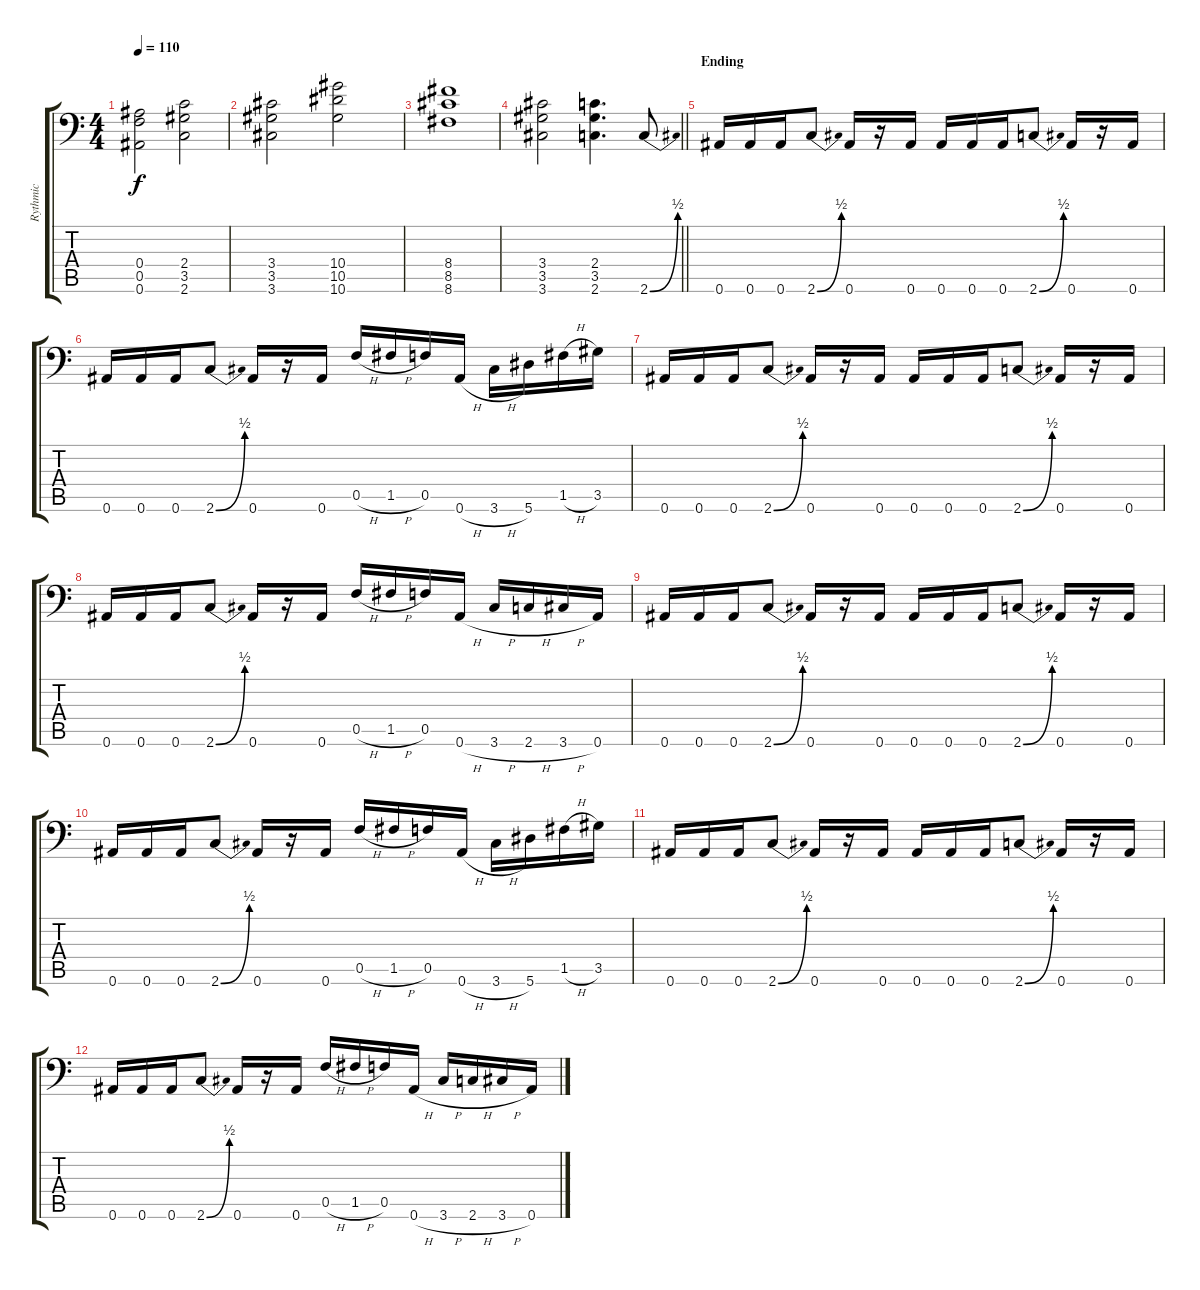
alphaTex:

\track ("Rythmic" "Rythmic") {instrument distortionguitar}
\staff {score tabs}
\tuning (C4 G3 Eb3 Bb2 F2 Bb1) {hide}
\ts (4 4)
\tempo 110
\clef f4
\ks c
(0.4 0.5 0.6).2{dy f} (2.4 3.5 2.6).2 |
(3.4 3.5 3.6).2 (10.4 10.5 10.6).2 |
(8.4 8.5 8.6).1 |
\barLineRight lightlight
(3.4 3.5 3.6).2 (2.4 3.5 2.6).4{d} 2.6{be (bend 0 0 60 2)}.8 |
\section ("" "Ending")
0.6.16 0.6.16 0.6.16 2.6{be (bend 0 0 60 2)}.8 0.6.16 r.16 0.6.16 0.6.16 0.6.16 0.6.16 2.6{be (bend 0 0 60 2)}.8 0.6.16 r.16 0.6.16 |
0.6.16 0.6.16 0.6.16 2.6{be (bend 0 0 60 2)}.8 0.6.16 r.16 0.6.16 0.5{h}.16 1.5{h}.16 0.5.16 0.6{h}.16 3.6{h}.16 5.6.16 1.5{h}.16 3.5.16 |
0.6.16 0.6.16 0.6.16 2.6{be (bend 0 0 60 2)}.8 0.6.16 r.16 0.6.16 0.6.16 0.6.16 0.6.16 2.6{be (bend 0 0 60 2)}.8 0.6.16 r.16 0.6.16 |
0.6.16 0.6.16 0.6.16 2.6{be (bend 0 0 60 2)}.8 0.6.16 r.16 0.6.16 0.5{h}.16 1.5{h}.16 0.5.16 0.6{h}.16 3.6{h}.16 2.6{h}.16 3.6{h}.16 0.6.16 |
0.6.16 0.6.16 0.6.16 2.6{be (bend 0 0 60 2)}.8 0.6.16 r.16 0.6.16 0.6.16 0.6.16 0.6.16 2.6{be (bend 0 0 60 2)}.8 0.6.16 r.16 0.6.16 |
0.6.16 0.6.16 0.6.16 2.6{be (bend 0 0 60 2)}.8 0.6.16 r.16 0.6.16 0.5{h}.16 1.5{h}.16 0.5.16 0.6{h}.16 3.6{h}.16 5.6.16 1.5{h}.16 3.5.16 |
0.6.16 0.6.16 0.6.16 2.6{be (bend 0 0 60 2)}.8 0.6.16 r.16 0.6.16 0.6.16 0.6.16 0.6.16 2.6{be (bend 0 0 60 2)}.8 0.6.16 r.16 0.6.16 |
0.6.16 0.6.16 0.6.16 2.6{be (bend 0 0 60 2)}.8 0.6.16 r.16 0.6.16 0.5{h}.16 1.5{h}.16 0.5.16 0.6{h}.16 3.6{h}.16 2.6{h}.16 3.6{h}.16 0.6.16
